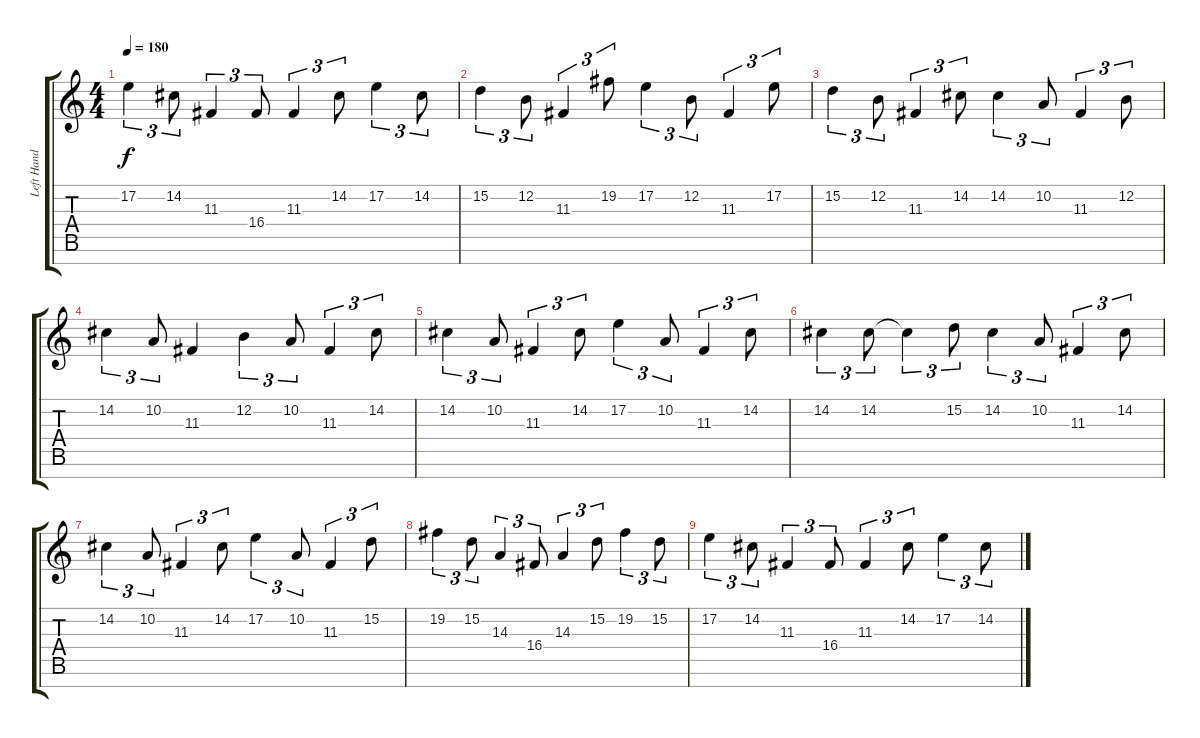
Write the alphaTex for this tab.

\track ("Left Hand - Solo" "Left Hand ") {instrument acousticgrandpiano}
\staff {score tabs}
\tuning (E5 B3 G3 D3 A2 E2 B1) {hide}
\ts (4 4)
\tempo 180
\clef g2
\ks c
17.2.4{tu (3 2) dy f} 14.2.8{tu (3 2)} 11.3.4{tu (3 2)} 16.4.8{tu (3 2)} 11.3.4{tu (3 2)} 14.2.8{tu (3 2)} 17.2.4{tu (3 2)} 14.2.8{tu (3 2)} |
15.2.4{tu (3 2)} 12.2.8{tu (3 2)} 11.3.4{tu (3 2)} 19.2.8{tu (3 2)} 17.2.4{tu (3 2)} 12.2.8{tu (3 2)} 11.3.4{tu (3 2)} 17.2.8{tu (3 2)} |
15.2.4{tu (3 2)} 12.2.8{tu (3 2)} 11.3.4{tu (3 2)} 14.2.8{tu (3 2)} 14.2.4{tu (3 2)} 10.2.8{tu (3 2)} 11.3.4{tu (3 2)} 12.2.8{tu (3 2)} |
14.2.4{tu (3 2)} 10.2.8{tu (3 2)} 11.3.4 12.2.4{tu (3 2)} 10.2.8{tu (3 2)} 11.3.4{tu (3 2)} 14.2.8{tu (3 2)} |
14.2.4{tu (3 2)} 10.2.8{tu (3 2)} 11.3.4{tu (3 2)} 14.2.8{tu (3 2)} 17.2.4{tu (3 2)} 10.2.8{tu (3 2)} 11.3.4{tu (3 2)} 14.2.8{tu (3 2)} |
14.2.4{tu (3 2)} 14.2.8{tu (3 2)} 14.2{t}.4{tu (3 2)} 15.2.8{tu (3 2)} 14.2.4{tu (3 2)} 10.2.8{tu (3 2)} 11.3.4{tu (3 2)} 14.2.8{tu (3 2)} |
14.2.4{tu (3 2)} 10.2.8{tu (3 2)} 11.3.4{tu (3 2)} 14.2.8{tu (3 2)} 17.2.4{tu (3 2)} 10.2.8{tu (3 2)} 11.3.4{tu (3 2)} 15.2.8{tu (3 2)} |
19.2.4{tu (3 2)} 15.2.8{tu (3 2)} 14.3.4{tu (3 2)} 16.4.8{tu (3 2)} 14.3.4{tu (3 2)} 15.2.8{tu (3 2)} 19.2.4{tu (3 2)} 15.2.8{tu (3 2)} |
17.2.4{tu (3 2)} 14.2.8{tu (3 2)} 11.3.4{tu (3 2)} 16.4.8{tu (3 2)} 11.3.4{tu (3 2)} 14.2.8{tu (3 2)} 17.2.4{tu (3 2)} 14.2.8{tu (3 2)}
